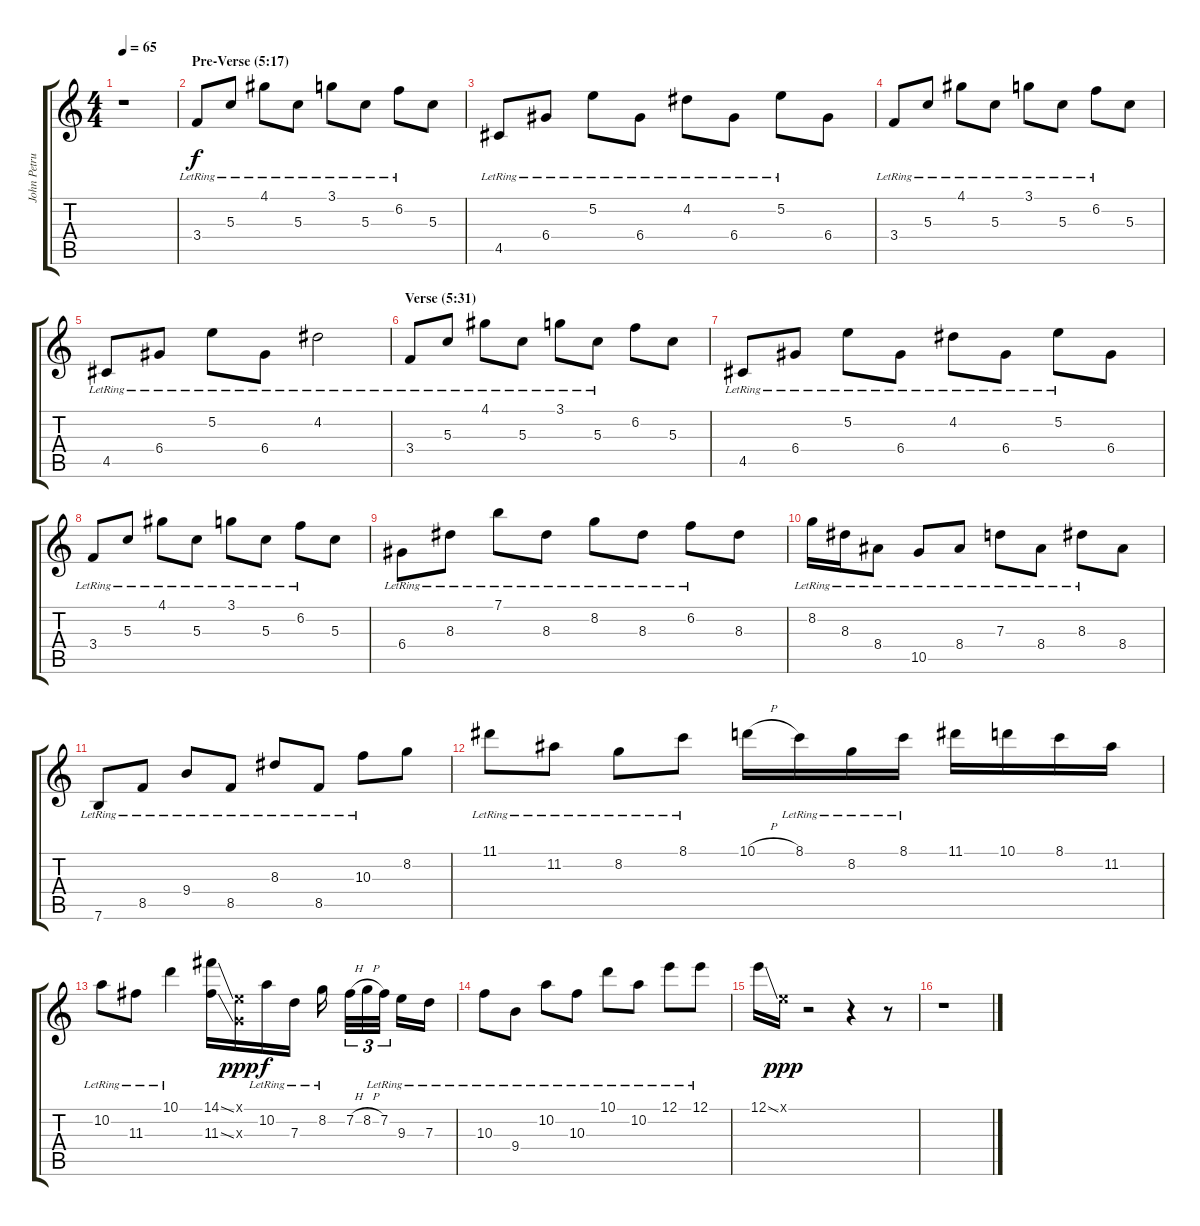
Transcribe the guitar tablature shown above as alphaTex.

\track ("John Petrucci (12 String)" "John Petru") {instrument acousticguitarsteel}
\staff {score tabs}
\tuning (E4 B3 G3 D3 A2 E2) {hide}
\ts (4 4)
\tempo 65
\clef g2
\ks c
r.1{dy f} |
\section ("" "Pre-Verse (5:17)")
3.4{lr}.8{volume 12} 5.3{lr}.8 4.1{lr}.8 5.3{lr}.8 3.1{lr}.8 5.3{lr}.8 6.2{lr}.8 5.3.8 |
4.5{lr}.8 6.4{lr}.8 5.2{lr}.8 6.4{lr}.8 4.2{lr}.8 6.4{lr}.8 5.2{lr}.8 6.4.8 |
3.4{lr}.8 5.3{lr}.8 4.1{lr}.8 5.3{lr}.8 3.1{lr}.8 5.3{lr}.8 6.2{lr}.8 5.3.8 |
4.5{lr}.8 6.4{lr}.8 5.2{lr}.8 6.4{lr}.8 4.2{lr}.2 |
\section ("" "Verse (5:31)")
3.4{lr}.8 5.3{lr}.8 4.1{lr}.8 5.3{lr}.8 3.1{lr}.8 5.3{lr}.8 6.2.8 5.3.8 |
4.5{lr}.8 6.4{lr}.8 5.2{lr}.8 6.4{lr}.8 4.2{lr}.8 6.4{lr}.8 5.2{lr}.8 6.4.8 |
3.4{lr}.8 5.3{lr}.8 4.1{lr}.8 5.3{lr}.8 3.1{lr}.8 5.3{lr}.8 6.2{lr}.8 5.3.8 |
6.4{lr}.8 8.3{lr}.8 7.1{lr}.8 8.3{lr}.8 8.2{lr}.8 8.3{lr}.8 6.2{lr}.8 8.3.8 |
8.2{lr}.16 8.3{lr}.16 8.4{lr}.8 10.5{lr}.8 8.4{lr}.8 7.3{lr}.8 8.4{lr}.8 8.3{lr}.8 8.4.8 |
7.6{lr}.8 8.5{lr}.8 9.4{lr}.8 8.5{lr}.8 8.3{lr}.8 8.5{lr}.8 10.3{lr}.8 8.2.8 |
11.1{lr}.8 11.2{lr}.8 8.2{lr}.8 8.1{lr}.8 10.1{h}.16 8.1{lr}.16 8.2{lr}.16 8.1{lr}.16 11.1.16 10.1.16 8.1.16 11.2.16 |
10.2{lr}.8 11.3{lr}.8 10.1{lr}.4 (14.1{ss} 11.3{ss}).16 (0.1{x} 0.3{x}).16{dy ppp} 10.2{lr}.16{dy f} 7.3{lr}.16 8.2{lr}.16 7.2{h}.32{tu (3 2)} 8.2{h}.32{tu (3 2)} 7.2{lr}.32{tu (3 2)} 9.3{lr}.16 7.3{lr}.16 |
10.3{lr}.8 9.4{lr}.8 10.2{lr}.8 10.3{lr}.8 10.1{lr}.8 10.2{lr}.8 12.1{lr}.8 12.1{lr}.8 |
12.1{ss}.16 0.1{x}.16{dy ppp} r.2 r.4 r.8 |
r.1
